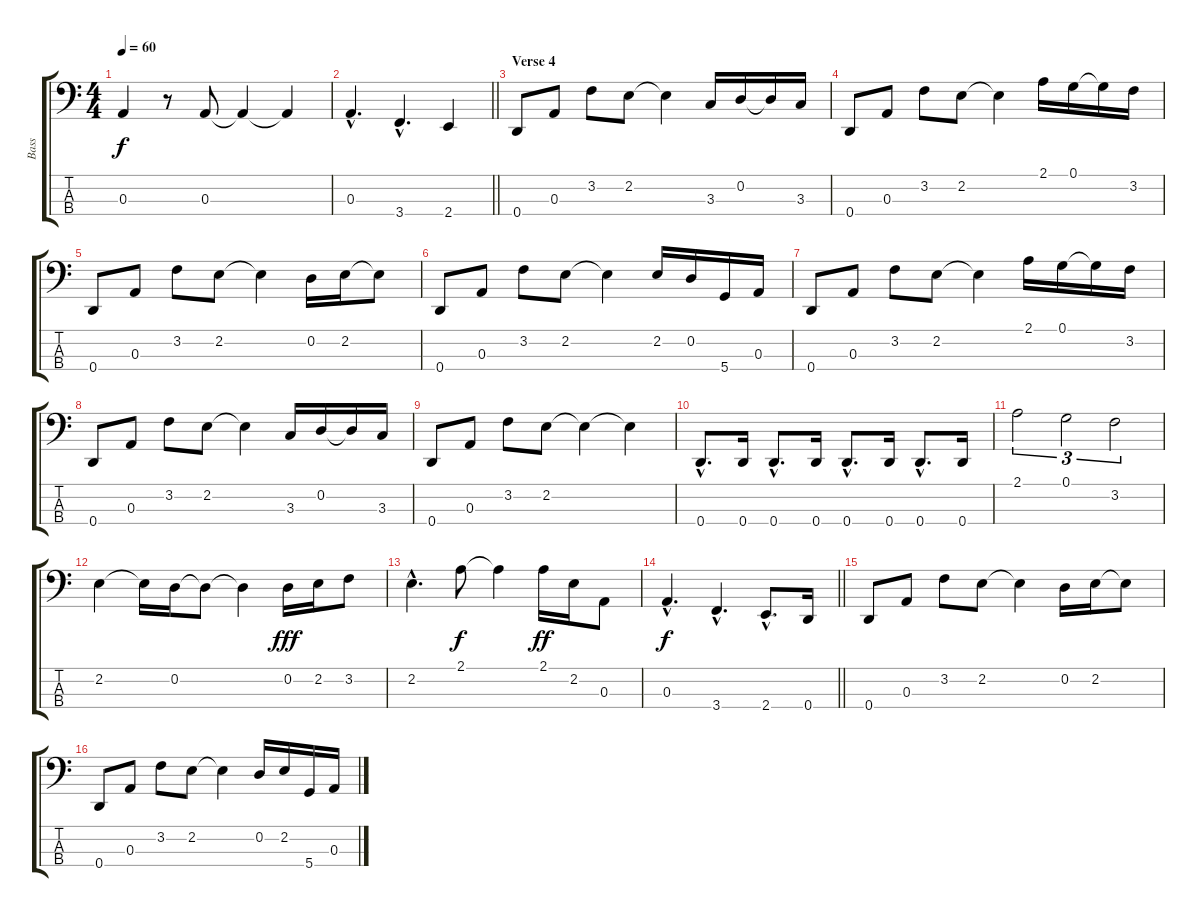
\track ("Bass" "Bass") {instrument electricbasspick}
\staff {score tabs}
\tuning (G2 D2 A1 D1) {hide}
\ts (4 4)
\tempo 60
\clef f4
\ks c
0.3.4{dy f} r.8 0.3.8 0.3{t}.4 0.3{t}.4 |
\barLineRight lightlight
0.3{hac}.4{d} 3.4{hac}.4{d} 2.4.4 |
\section ("" "Verse 4")
0.4.8 0.3.8 3.2.8 2.2.8 2.2{t}.4 3.3.16 0.2.16 0.2{t}.16 3.3.16 |
0.4.8 0.3.8 3.2.8 2.2.8 2.2{t}.4 2.1.16 0.1.16 0.1{t}.16 3.2.16 |
0.4.8 0.3.8 3.2.8 2.2.8 2.2{t}.4 0.2.16 2.2.16 2.2{t}.8 |
0.4.8 0.3.8 3.2.8 2.2.8 2.2{t}.4 2.2.16 0.2.16 5.4.16 0.3.16 |
0.4.8 0.3.8 3.2.8 2.2.8 2.2{t}.4 2.1.16 0.1.16 0.1{t}.16 3.2.16 |
0.4.8 0.3.8 3.2.8 2.2.8 2.2{t}.4 3.3.16 0.2.16 0.2{t}.16 3.3.16 |
0.4.8 0.3.8 3.2.8 2.2.8 2.2{t}.4 2.2{t}.4 |
0.4{hac}.8{d} 0.4.16 0.4{hac}.8{d} 0.4.16 0.4{hac}.8{d} 0.4.16 0.4{hac}.8{d} 0.4.16 |
2.1.2{tu (3 2)} 0.1.2{tu (3 2)} 3.2.2{tu (3 2)} |
2.2.4 2.2{t}.16 0.2.16 0.2{t}.8 0.2{t}.4 0.2.16{dy fff} 2.2.16 3.2.8 |
2.2{hac}.4{d} 2.1.8{dy f} 2.1{t}.4 2.1.16{dy ff} 2.2.16 0.3.8 |
\barLineRight lightlight
0.3{hac}.4{d dy f} 3.4{hac}.4{d} 2.4{hac}.8{d} 0.4.16 |
0.4.8 0.3.8 3.2.8 2.2.8 2.2{t}.4 0.2.16 2.2.16 2.2{t}.8 |
0.4.8 0.3.8 3.2.8 2.2.8 2.2{t}.4 0.2.16 2.2.16 5.4.16 0.3.16
